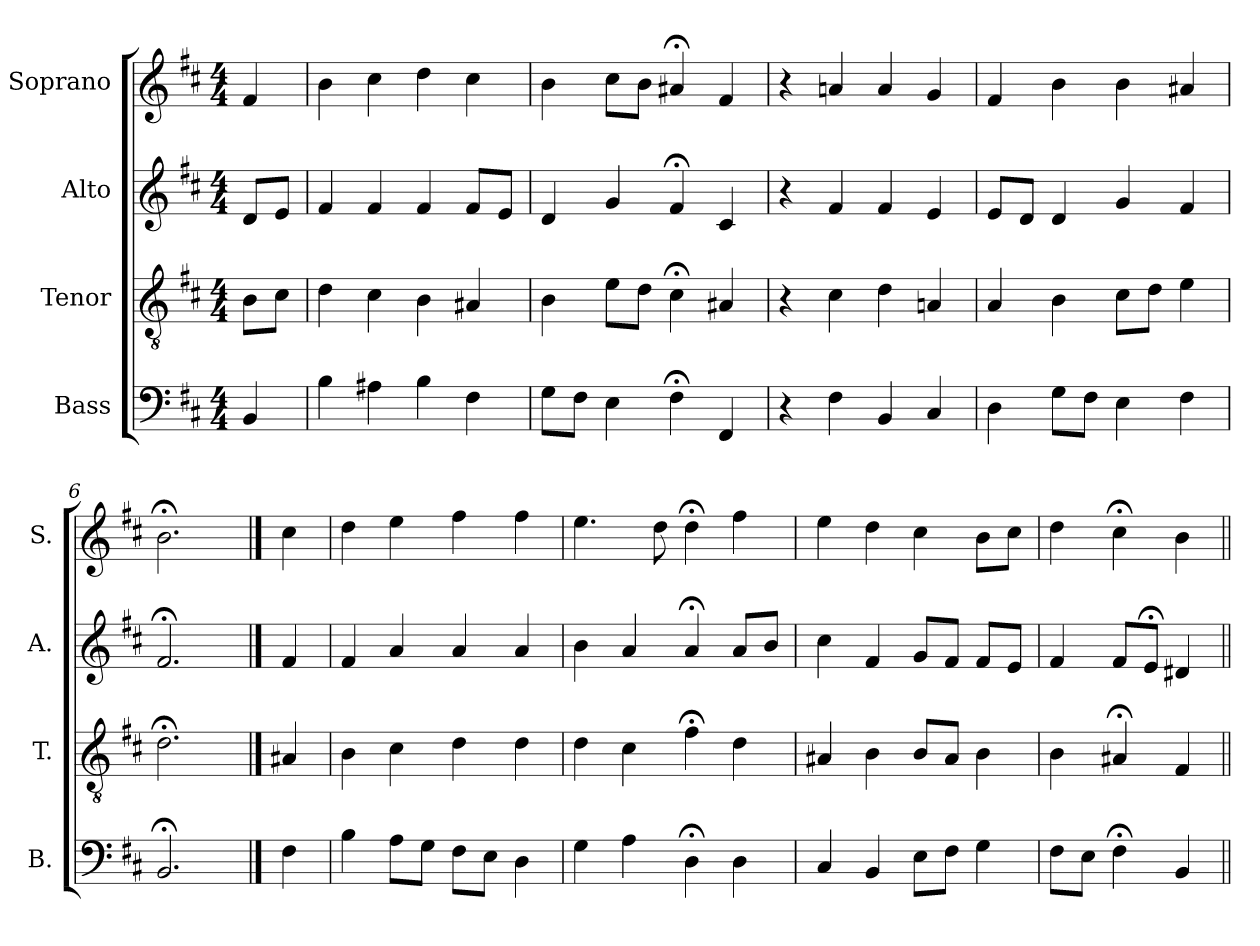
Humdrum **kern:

**kern	**kern	**kern	**kern
*part4	*part3	*part2	*part1
*staff4	*staff3	*staff2	*staff1
*I"Bass	*I"Tenor	*I"Alto	*I"Soprano
*I'B.	*I'T.	*I'A.	*I'S.
*clefF4	*clefGv2	*clefG2	*clefG2
*	*ITrd7c12	*	*
*k[f#c#]	*k[f#c#]	*k[f#c#]	*k[f#c#]
*D:	*D:	*D:	*D:
*M4/4	*M4/4	*M4/4	*M4/4
=1	=1	=1	=1
4BB/	8BB\L	8d/L	4f#/
.	8C#\J	8e/J	.
=2	=2	=2	=2
4B\	4D\	4f#/	4b\
4A#X\	4C#\	4f#/	4cc#\
4B\	4BB\	4f#/	4dd\
4F#\	4AA#X/	8f#/L	4cc#\
.	.	8e/J	.
=3	=3	=3	=3
8G\L	4BB\	4d/	4b\
8F#\J	.	.	.
4E\	8E\L	4g/	8cc#\L
.	8D\J	.	8b\J
4F#;<\	4C#;<\	4f#;</	4a#X;</
4FF#/	4AA#X/	4c#/	4f#/
=4	=4	=4	=4
4r	4r	4r	4r
4F#\	4C#\	4f#/	4an/
4BB/	4D\	4f#/	4a/
4C#/	4AAn/	4e/	4g/
=5	=5	=5	=5
4D\	4AA/	8e/L	4f#/
.	.	8d/J	.
8G\L	4BB\	4d/	4b\
8F#\J	.	.	.
4E\	8C#\L	4g/	4b\
.	8D\J	.	.
4F#\	4E\	4f#/	4a#X/
!!LO:LB:g=z
=6	=6	=6	=6
2.BB;</	2.D;<\	2.f#;</	2.b;<\
==7	==7	==7	==7
4F#\	4AA#X/	4f#/	4cc#\
=8	=8	=8	=8
4B\	4BB\	4f#/	4dd\
8A\L	4C#\	4a/	4ee\
8G\J	.	.	.
8F#\L	4D\	4a/	4ff#\
8E\J	.	.	.
4D\	4D\	4a/	4ff#\
=9	=9	=9	=9
4G\	4D\	4b\	4.ee\
4A\	4C#\	4a/	.
.	.	.	8dd\
4D;<\	4F#;<\	4a;</	4dd;<\
4D\	4D\	8a/L	4ff#\
.	.	8b/J	.
=10	=10	=10	=10
4C#/	4AA#X/	4cc#\	4ee\
4BB/	4BB\	4f#/	4dd\
8E\L	8BB/L	8g/L	4cc#\
8F#\J	8AA#/J	8f#/J	.
4G\	4BB\	8f#/L	8b\L
.	.	8e/J	8cc#\J
=11	=11	=11	=11
8F#\L	4BB\	4f#/	4dd\
8E\J	.	.	.
4F#;<\	4AA#X;</	8f#/L	4cc#;<\
.	.	8e;</J	.
4BB/	4FF#/	4d#X/	4b\
=||	=||	=||	=||
*-	*-	*-	*-
